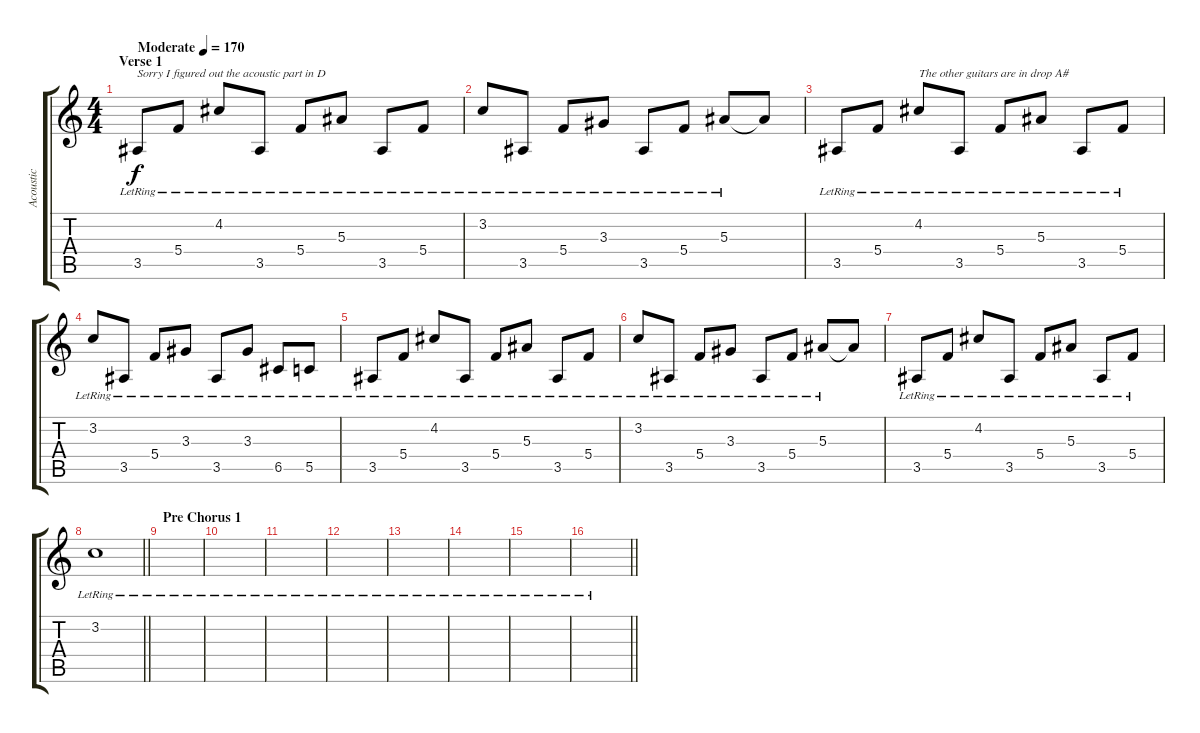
\track ("Acoustic" "Acoustic") {instrument acousticguitarsteel}
\staff {score tabs}
\tuning (D4 A3 F3 C3 G2 D2) {hide}
\ts (4 4)
\section ("" "Verse 1")
\tempo (170 "Moderate")
\clef g2
\ks c
3.5{lr}.8{txt "Sorry I figured out the acoustic part in D" dy f instrument acousticguitarsteel} 5.4{lr}.8 4.2{lr}.8 3.5{lr}.8 5.4{lr}.8 5.3{lr}.8 3.5{lr}.8 5.4{lr}.8 |
3.2{lr}.8 3.5{lr}.8 5.4{lr}.8 3.3{lr}.8 3.5{lr}.8 5.4{lr}.8 5.3{lr}.8 5.3{t}.8 |
3.5{lr}.8 5.4{lr}.8 4.2{lr}.8{txt "The other guitars are in drop A#"} 3.5{lr}.8 5.4{lr}.8 5.3{lr}.8 3.5{lr}.8 5.4{lr}.8 |
3.2{lr}.8 3.5{lr}.8 5.4{lr}.8 3.3{lr}.8 3.5{lr}.8 3.3{lr}.8 6.5{lr}.8 5.5{lr}.8 |
3.5{lr}.8 5.4{lr}.8 4.2{lr}.8 3.5{lr}.8 5.4{lr}.8 5.3{lr}.8 3.5{lr}.8 5.4{lr}.8 |
3.2{lr}.8 3.5{lr}.8 5.4{lr}.8 3.3{lr}.8 3.5{lr}.8 5.4{lr}.8 5.3{lr}.8 5.3{t}.8 |
3.5{lr}.8 5.4{lr}.8 4.2{lr}.8 3.5{lr}.8 5.4{lr}.8 5.3{lr}.8 3.5{lr}.8 5.4{lr}.8 |
\barLineRight lightlight
3.2{lr}.1 |
\section ("" "Pre Chorus 1")
|
|
|
|
|
|
|
\barLineRight lightlight
